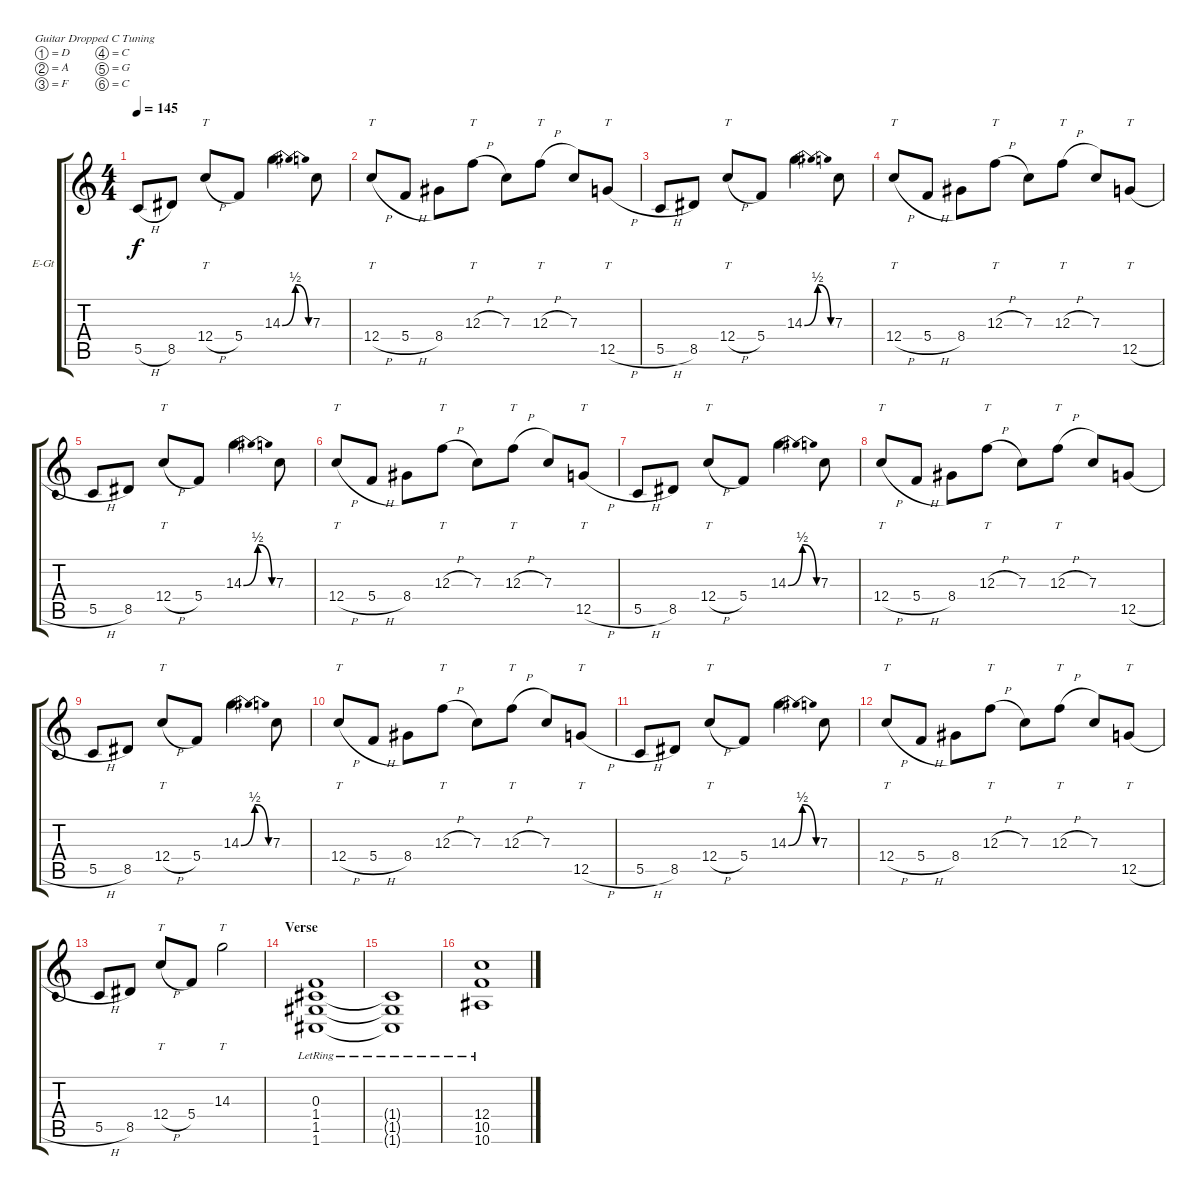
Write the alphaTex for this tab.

\bracketExtendMode groupsimilarinstruments
\firstSystemTrackNameOrientation horizontal
\otherSystemsTrackNameOrientation horizontal
\track ("Alex" "E-Gt") {instrument overdrivenguitar}
\staff {score tabs}
\tuning (D4 A3 F3 C3 G2 C2)
\ts (4 4)
\tempo 145
\clef g2
\ks c
5.5{h}.8{dy f} 8.5.8 12.4{h}.8{tt} 5.4.8 14.3{be (bendrelease 0 0 30 2 30 2 60 0)}.4{d} 7.3.8 |
12.4{h}.8{tt} 5.4{h}.8 8.4.8 12.3{h}.8{tt} 7.3.8 12.3{h}.8{tt} 7.3.8 12.5{h}.8{tt} |
5.5{h}.8 8.5.8 12.4{h}.8{tt} 5.4.8 14.3{be (bendrelease 0 0 30 2 30 2 60 0)}.4{d} 7.3.8 |
12.4{h}.8{tt} 5.4{h}.8 8.4.8 12.3{h}.8{tt} 7.3.8 12.3{h}.8{tt} 7.3.8 12.5{h}.8{tt} |
5.5{h}.8 8.5.8 12.4{h}.8{tt} 5.4.8 14.3{be (bendrelease 0 0 30 2 30 2 60 0)}.4{d} 7.3.8 |
12.4{h}.8{tt} 5.4{h}.8 8.4.8 12.3{h}.8{tt} 7.3.8 12.3{h}.8{tt} 7.3.8 12.5{h}.8{tt} |
5.5{h}.8 8.5.8 12.4{h}.8{tt} 5.4.8 14.3{be (bendrelease 0 0 30 2 30 2 60 0)}.4{d} 7.3.8 |
12.4{h}.8{tt} 5.4{h}.8 8.4.8 12.3{h}.8{tt} 7.3.8 12.3{h}.8{tt} 7.3.8 12.5{h}.8 |
5.5{h}.8 8.5.8 12.4{h}.8{tt} 5.4.8 14.3{be (bendrelease 0 0 30 2 30 2 60 0)}.4{d} 7.3.8 |
12.4{h}.8{tt} 5.4{h}.8 8.4.8 12.3{h}.8{tt} 7.3.8 12.3{h}.8{tt} 7.3.8 12.5{h}.8{tt} |
5.5{h}.8 8.5.8 12.4{h}.8{tt} 5.4.8 14.3{be (bendrelease 0 0 30 2 30 2 60 0)}.4{d} 7.3.8 |
12.4{h}.8{tt} 5.4{h}.8 8.4.8 12.3{h}.8{tt} 7.3.8 12.3{h}.8{tt} 7.3.8 12.5{h}.8{tt} |
5.5{h}.8 8.5.8 12.4{h}.8{tt} 5.4.8 14.3.2{tt} |
\section ("" "Verse")
(1.4{lr} 1.5{lr} 1.6{lr} 0.3{lr}).1 |
(1.4{lr t} 1.5{lr t} 1.6{lr t}).1 |
(12.4{lr} 10.5{lr} 10.6{lr}).1
